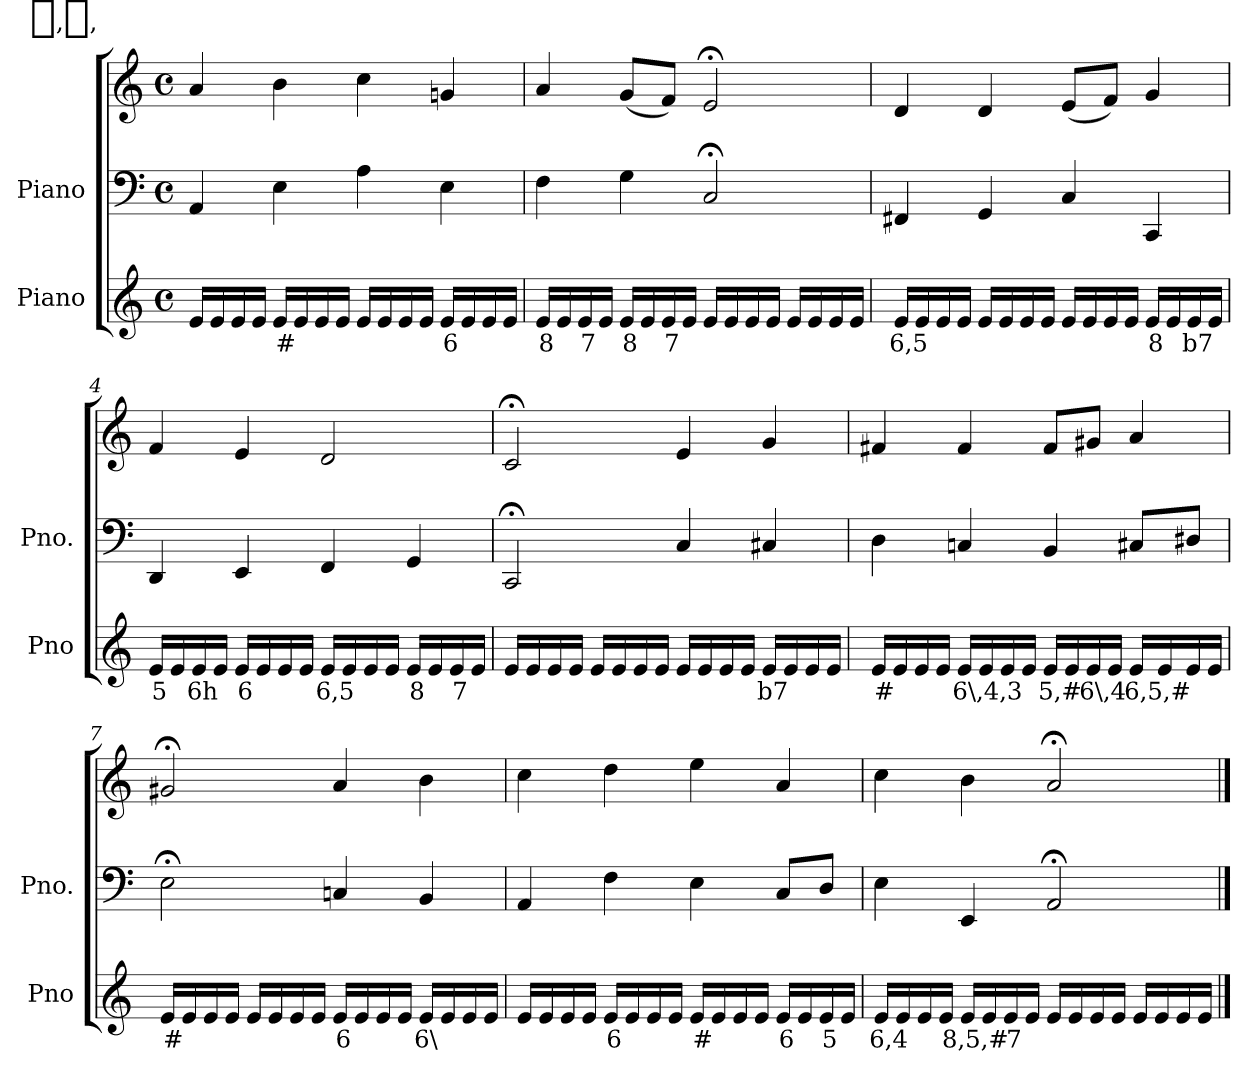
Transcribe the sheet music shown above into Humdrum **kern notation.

**kern	**text	**kern	**kern
*part2	*part2	*part1	*part1
*staff3	*staff3	*staff2	*staff1
*I"Piano	*	*I"Piano	*
*I'Pno	*	*I'Pno.	*
*clefG2	*	*clefF4	*clefG2
*k[]	*	*k[]	*k[]
*M4/4	*	*M4/4	*M4/4
*met(c)	*	*met(c)	*met(c)
=1	=1	=1	=1
16e/LL	.	4AA/	4a/
16e/	.	.	.
16e/	.	.	.
16e/JJ	.	.	.
!	!LO:LY:b	!	!
16e/LL	#	4E\	4b\
16e/	.	.	.
16e/	.	.	.
16e/JJ	.	.	.
16e/LL	.	4A\	4cc\
16e/	.	.	.
16e/	.	.	.
16e/JJ	.	.	.
!	!LO:LY:b	!	!
16e/LL	6	4E\	4gn/
16e/	.	.	.
16e/	.	.	.
16e/JJ	.	.	.
=2	=2	=2	=2
!	!LO:LY:b	!	!
16e/LL	8	4F\	4a/
16e/	.	.	.
!	!LO:LY:b	!	!
16e/	7	.	.
16e/JJ	.	.	.
!	!LO:LY:b	!	!
16e/LL	8	4G\	(<8g/L
16e/	.	.	.
!	!LO:LY:b	!	!
16e/	7	.	8f/J)
16e/JJ	.	.	.
16e/LL	.	2C;</	2e;</
16e/	.	.	.
16e/	.	.	.
16e/JJ	.	.	.
16e/LL	.	.	.
16e/	.	.	.
16e/	.	.	.
16e/JJ	.	.	.
=3	=3	=3	=3
!	!LO:LY:b	!	!
16e/LL	6,5	4FF#X/	4d/
16e/	.	.	.
16e/	.	.	.
16e/JJ	.	.	.
16e/LL	.	4GG/	4d/
16e/	.	.	.
16e/	.	.	.
16e/JJ	.	.	.
16e/LL	.	4C/	(<8e/L
16e/	.	.	.
16e/	.	.	8f/J)
16e/JJ	.	.	.
!	!LO:LY:b	!	!
16e/LL	8	4CC/	4g/
16e/	.	.	.
!	!LO:LY:b	!	!
16e/	b7	.	.
16e/JJ	.	.	.
=4	=4	=4	=4
!	!LO:LY:b	!	!
16e/LL	5	4DD/	4f/
16e/	.	.	.
!	!LO:LY:b	!	!
16e/	6h	.	.
16e/JJ	.	.	.
!	!LO:LY:b	!	!
16e/LL	6	4EE/	4e/
16e/	.	.	.
16e/	.	.	.
16e/JJ	.	.	.
!	!LO:LY:b	!	!
16e/LL	6,5	4FF/	2d/
16e/	.	.	.
16e/	.	.	.
16e/JJ	.	.	.
!	!LO:LY:b	!	!
16e/LL	8	4GG/	.
16e/	.	.	.
!	!LO:LY:b	!	!
16e/	7	.	.
16e/JJ	.	.	.
=5	=5	=5	=5
16e/LL	.	2CC;</	2c;</
16e/	.	.	.
16e/	.	.	.
16e/JJ	.	.	.
16e/LL	.	.	.
16e/	.	.	.
16e/	.	.	.
16e/JJ	.	.	.
16e/LL	.	4C/	4e/
16e/	.	.	.
16e/	.	.	.
16e/JJ	.	.	.
!	!LO:LY:b	!	!
16e/LL	b7	4C#X/	4g/
16e/	.	.	.
16e/	.	.	.
16e/JJ	.	.	.
=6	=6	=6	=6
!	!LO:LY:b	!	!
16e/LL	#	4D\	4f#X/
16e/	.	.	.
16e/	.	.	.
16e/JJ	.	.	.
!	!LO:LY:b	!	!
16e/LL	6\,4,3	4Cn/	4f#/
16e/	.	.	.
16e/	.	.	.
16e/JJ	.	.	.
!	!LO:LY:b	!	!
16e/LL	5,#	4BB/	8f#/L
16e/	.	.	.
!	!LO:LY:b	!	!
16e/	6\,4	.	8g#X/J
16e/JJ	.	.	.
!	!LO:LY:b	!	!
16e/LL	6,5,#	8C#X/L	4a/
16e/	.	.	.
!	!LO:LY:b	!	!
16e/	_,_,_	8D#X/J	.
16e/JJ	.	.	.
=7	=7	=7	=7
!	!LO:LY:b	!	!
16e/LL	#	2E;<\	2g#X;</
16e/	.	.	.
16e/	.	.	.
16e/JJ	.	.	.
16e/LL	.	.	.
16e/	.	.	.
16e/	.	.	.
16e/JJ	.	.	.
!	!LO:LY:b	!	!
16e/LL	6	4Cn/	4a/
16e/	.	.	.
16e/	.	.	.
16e/JJ	.	.	.
!	!LO:LY:b	!	!
16e/LL	6\	4BB/	4b\
16e/	.	.	.
16e/	.	.	.
16e/JJ	.	.	.
=8	=8	=8	=8
16e/LL	.	4AA/	4cc\
16e/	.	.	.
16e/	.	.	.
16e/JJ	.	.	.
!	!LO:LY:b	!	!
16e/LL	6	4F\	4dd\
16e/	.	.	.
16e/	.	.	.
16e/JJ	.	.	.
!	!LO:LY:b	!	!
16e/LL	#	4E\	4ee\
16e/	.	.	.
16e/	.	.	.
16e/JJ	.	.	.
!	!LO:LY:b	!	!
16e/LL	6	8C/L	4a/
16e/	.	.	.
!	!LO:LY:b	!	!
16e/	5	8D/J	.
16e/JJ	.	.	.
=9	=9	=9	=9
!	!LO:LY:b	!	!
16e/LL	6,4	4E\	4cc\
16e/	.	.	.
16e/	.	.	.
16e/JJ	.	.	.
!	!LO:LY:b	!	!
16e/LL	8,5,#	4EE/	4b\
16e/	.	.	.
!	!LO:LY:b	!	!
16e/	7	.	.
16e/JJ	.	.	.
16e/LL	.	2AA;</	2a;</
16e/	.	.	.
16e/	.	.	.
16e/JJ	.	.	.
16e/LL	.	.	.
16e/	.	.	.
16e/	.	.	.
16e/JJ	.	.	.
==	==	==	==
*-	*-	*-	*-
